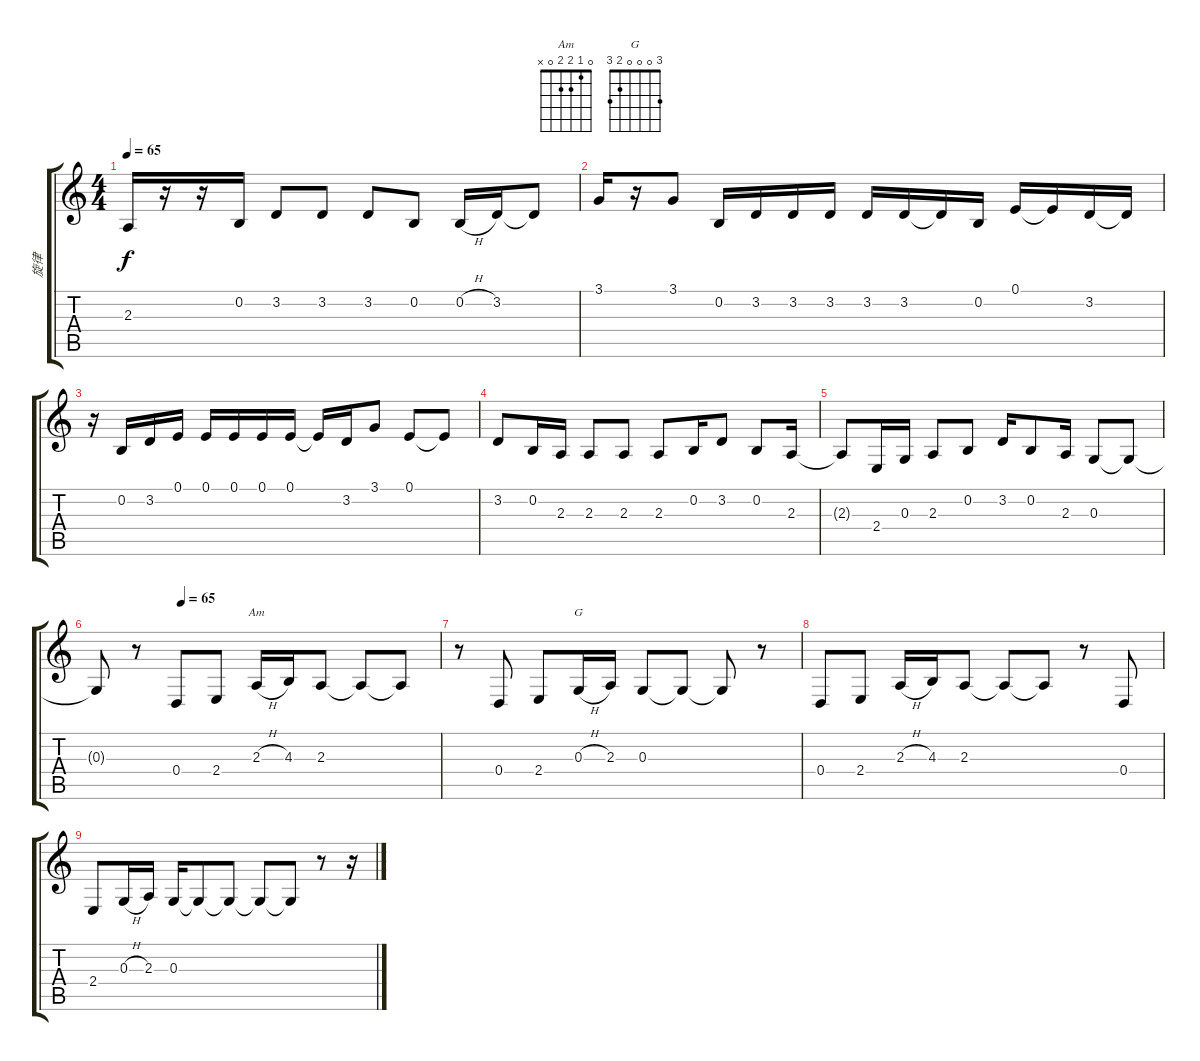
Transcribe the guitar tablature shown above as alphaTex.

\track ("旋律" "旋律") {instrument accordion}
\staff {score tabs}
\tuning (E4 B3 G3 D3 A2 E2) {hide}
\chord ("Am" 0 1 2 2 0 x)
\chord ("G" 3 0 0 0 2 3)
\ts (4 4)
\tempo 65
\clef g2
\ks c
2.3{t}.16{dy f} r.16 r.16 0.2.16 3.2.8 3.2.8 3.2.8 0.2.8 0.2{h}.16 3.2.16 3.2{t}.8 |
3.1.16 r.16 3.1.8 0.2.16 3.2.16 3.2.16 3.2.16 3.2.16 3.2.16 3.2{t}.16 0.2.16 0.1.16 0.1{t}.16 3.2.16 3.2{t}.16 |
r.16 0.2.16 3.2.16 0.1.16 0.1.16 0.1.16 0.1.16 0.1.16 0.1{t}.16 3.2.16 3.1.8 0.1.8 0.1{t}.8 |
3.2.8 0.2.16 2.3.16 2.3.8 2.3.8 2.3.8 0.2.16 3.2.8 0.2.8 2.3.16 |
2.3{t}.8 2.4.16 0.3.16 2.3.8 0.2.8 3.2.16 0.2.8 2.3.16 0.3.8 0.3{t}.8 |
\tempo (65 0.25)
0.3{t}.8 r.8 0.4.8{volume 13 instrument accordion} 2.4.8 2.3{h}.16{ch "Am"} 4.3.16 2.3.8 2.3{t}.8 2.3{t}.8 |
r.8 0.4.8 2.4.8 0.3{h}.16{ch "G"} 2.3.16 0.3.8 0.3{t}.8 0.3{t}.8 r.8 |
0.4.8 2.4.8 2.3{h}.16 4.3.16 2.3.8 2.3{t}.8 2.3{t}.8 r.8 0.4.8 |
2.4.8 0.3{h}.16 2.3.16 0.3.16 0.3{t}.8 0.3{t}.8 0.3{t}.8 0.3{t}.8 r.8 r.16
